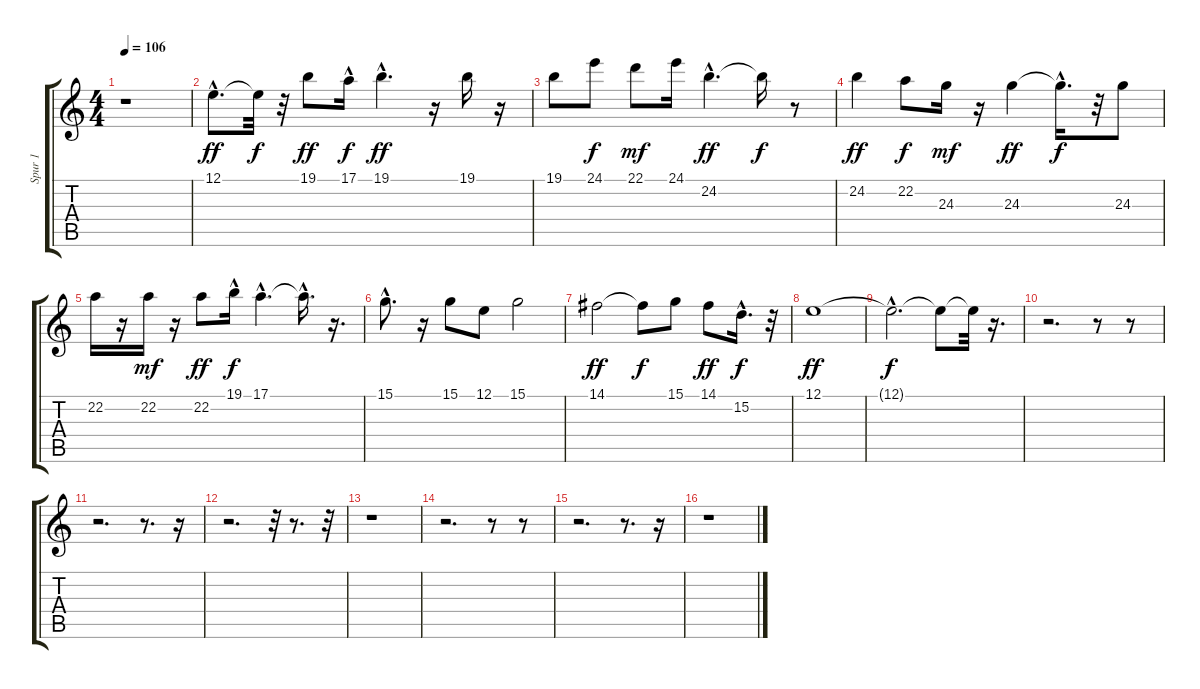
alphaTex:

\track ("Spur 1" "Spur 1") {instrument synthstrings2}
\staff {score tabs}
\tuning (E4 B3 G3 D3 A2 E2) {hide}
\ts (4 4)
\tempo 106
\clef g2
\ks c
r.1{dy f} |
12.1{hac}.8{d dy ff instrument synthstrings2} 12.1{t}.32{dy f} r.32 19.1.8{dy ff} 17.1{hac}.16{dy f} 19.1{hac}.4{d dy ff} r.16 19.1.16 r.16 |
19.1.8{instrument synthstrings2} 24.1.8{dy f} 22.1.8{dy mf} 24.1.16 24.2{hac}.4{d dy ff} 24.2{t}.16{dy f} r.8 |
24.2.4{dy ff} 22.2.8{dy f} 24.3.16{dy mf} r.16 24.3.4{dy ff} 24.3{hac t}.16{d dy f} r.32 24.3.8 |
22.2.16 r.16 22.2.16{dy mf} r.16 22.2.8{dy ff} 19.1{hac}.16{dy f} 17.1{hac}.4{d} 17.1{hac t}.16{d} r.16{d} |
15.1{hac}.8{d} r.16 15.1.8 12.1.8 15.1.2 |
14.1.2{dy ff} 14.1{t}.8{dy f} 15.1.8 14.1.8{dy ff} 15.2{hac}.16{d dy f} r.32 |
12.1.1{dy ff} |
12.1{hac t}.2{d dy f} 12.1{t}.8 12.1{t}.32 r.16{d} |
r.2{d instrument synthstrings2} r.8 r.8 |
r.2{d} r.8{d} r.16 |
r.2{d instrument synthstrings2} r.32 r.8{d} r.32 |
r.1 |
r.2{d instrument synthstrings2} r.8 r.8 |
r.2{d} r.8{d} r.16 |
r.1{instrument synthstrings2}
